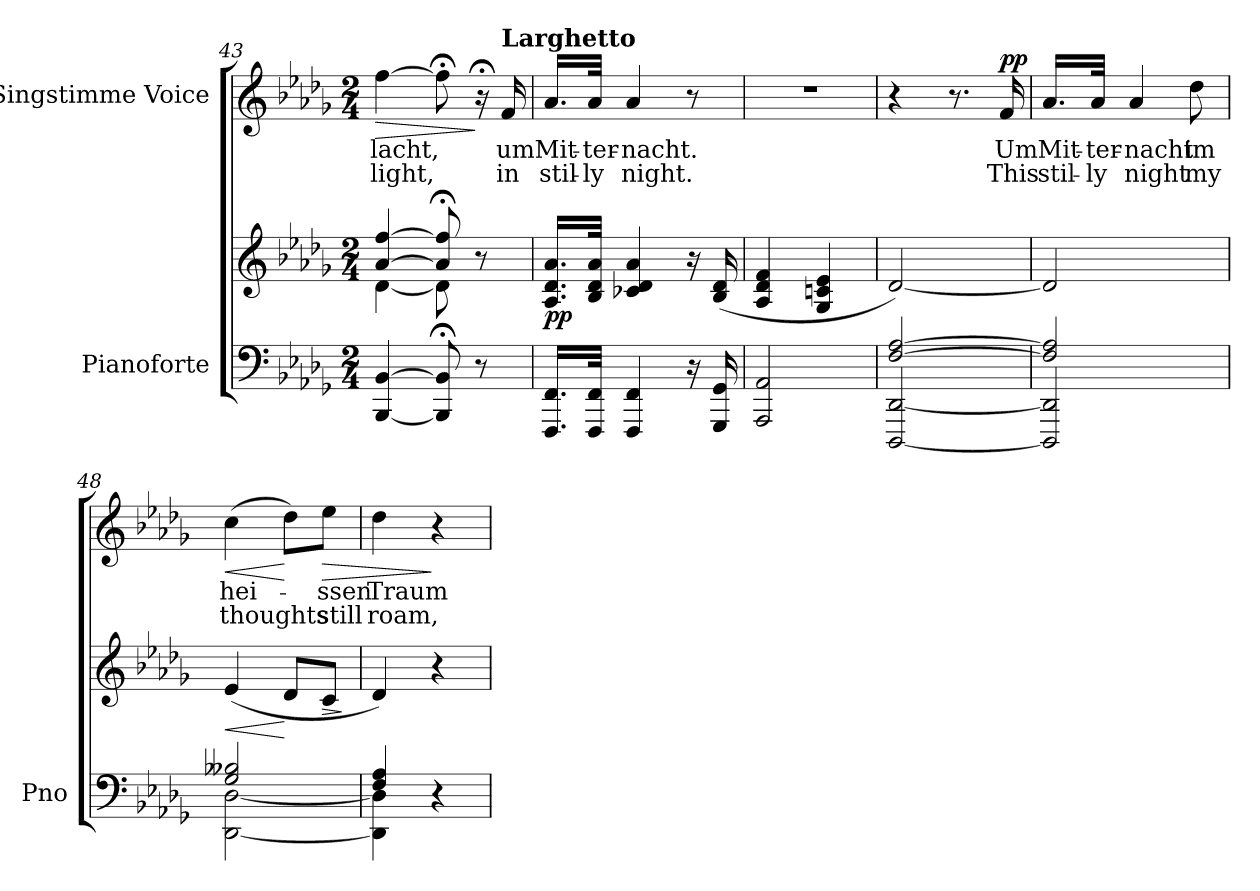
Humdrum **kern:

**kern	**kern	**dynam	**kern	**text	**text	**dynam
*part2	*part2	*part2	*part1	*part1	*part1	*part1
*staff3	*staff2	*staff2/3	*staff1	*staff1	*staff1	*staff1
*I"Pianoforte	*	*	*I"Singstimme Voice	*	*	*
*I'Pno	*	*	*	*	*	*
!!LO:LB:g=z
*clefF4	*clefG2	*	*clefG2	*	*	*
*k[b-e-a-d-g-]	*k[b-e-a-d-g-]	*	*k[b-e-a-d-g-]	*	*	*
*M2/4	*M2/4	*	*M2/4	*	*	*
=43	=43	=43	=43	=43	=43	=43
*	*^	*	*	*	*	*
!	!	!	!	!	!LO:LY:b	!LO:LY:b	!LO:HP:b
[4BBB-/ [4BB-/	[4a-/ [4ff/	[4d-\	.	[4ff\	lacht,	light,	>
8BBB-/]; 8BB-/];	8a-/];< 8ff/];<	8d-\]	.	8ff;<\]	.	.	.
8r	8r	8ryy	.	16r;<	.	.	]
!	!	!	!	!LO:TX:a:B:t=Larghetto	!	!	!
!	!	!	!	!	!LO:LY:b	!LO:LY:b	!LO:DY:a
!	!	!	!	!	!	!	!LO:DY:n=1:a
.	.	.	.	16f/	um	in	pp other-dynamics
*	*v	*v	*	*	*	*	*
=44	=44	=44	=44	=44	=44	=44
!	!	!LO:DY:b	!	!LO:LY:b	!LO:LY:b	!
16.FFF/ 16.FF/LL	16.A-/ 16.d-/ 16.a-/LL	pp	16.a-/LL	Mit-	stil-	.
!	!	!	!	!LO:LY:b	!LO:LY:b	!
32FFF/ 32FF/JJk	32B-/ 32d-/ 32a-/JJk	.	32a-/JJk	-ter-	-ly	.
!	!	!	!	!LO:LY:b	!LO:LY:b	!
4FFF/ 4FF/	4c-X/ 4d-/ 4a-/	.	4a-/	-nacht.	night.	.
16r	16r	.	8r	.	.	.
16GGG-/ 16GG-/	(>16B-/ 16d-/	.	.	.	.	.
=45	=45	=45	=45	=45	=45	=45
2AAA-/ 2AA-/	4A-/ 4d-/ 4f/	.	2r	.	.	.
.	4G-/ 4cn/ 4e-/	.	.	.	.	.
=46	=46	=46	=46	=46	=46	=46
*^	*	*	*	*	*	*
[2F/ [2A-/	[2DDD-/ [2DD-/	[2d-/)	.	4r	.	.	.
.	.	.	.	8.r	.	.	.
!	!	!	!	!	!LO:LY:b	!LO:LY:b	!LO:DY:a
.	.	.	.	16f/	Um	This	pp
=47	=47	=47	=47	=47	=47	=47	=47
!	!	!	!	!	!LO:LY:b	!LO:LY:b	!
2F/] 2A-/]	2DDD-/] 2DD-/]	2d-/]	.	16.a-/LL	Mit-	stil-	.
!	!	!	!	!	!LO:LY:b	!LO:LY:b	!
.	.	.	.	32a-/JJk	-ter-	-ly	.
!	!	!	!	!	!LO:LY:b	!LO:LY:b	!
.	.	.	.	4a-/	-nacht	night	.
!	!	!	!	!	!LO:LY:b	!LO:LY:b	!
.	.	.	.	8dd-\	im	my	.
=48	=48	=48	=48	=48	=48	=48	=48
!	!	!	!LO:HP:b	!	!LO:LY:b	!LO:LY:b	!LO:HP:b
2G-/ 2B--X/	[2DD-\ [2D-\	(>4e-/	<	(>4cc\	hei-	thoughts	<
.	.	8d-/L	[	8dd-\L)	.	.	[
!	!	!	!LO:HP:b	!	!LO:LY:b	!LO:LY:b	!LO:HP:b
.	.	8c/J	>	8ee-\J	-ssen	still	>
*v	*v	*	*	*	*	*	*
.	.	]	.	.	.	.
=49	=49	=49	=49	=49	=49	=49
*^	*	*	*	*	*	*
!	!	!	!	!	!LO:LY:b	!LO:LY:b	!
4F/ 4A-/	4DD-\] 4D-\]	4d-/)	.	4dd-\	Traum	roam,	.
4r	4ryy	4r	.	4r	.	.	]
*v	*v	*	*	*	*	*	*
=	=	=	=	=	=	=
*-	*-	*-	*-	*-	*-	*-
